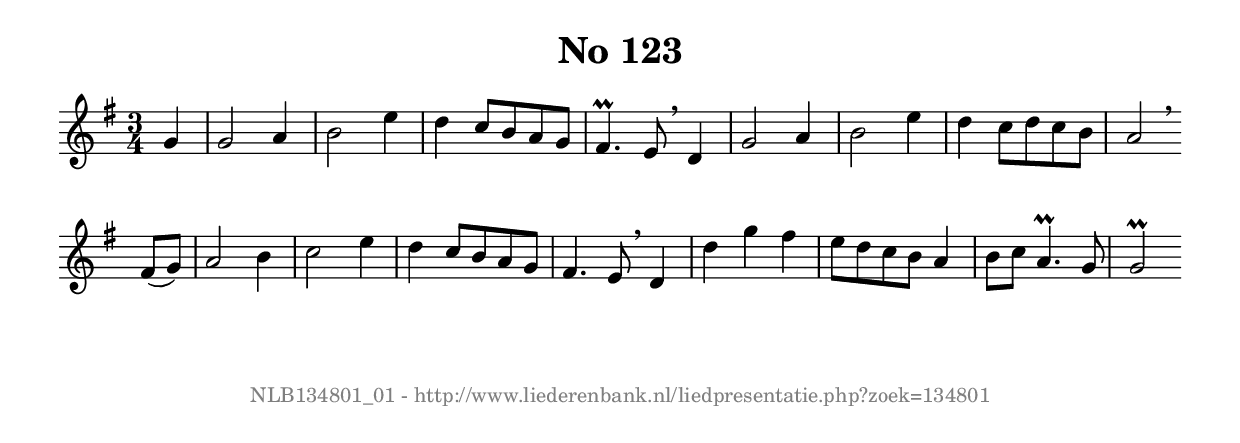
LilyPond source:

%
% produced by wce2krn 1.64 (7 June 2014)
%
\version"2.16"
#(append! paper-alist '(("long" . (cons (* 210 mm) (* 2000 mm)))))
#(set-default-paper-size "long")
sb = {\breathe}
mBreak = {\breathe }
bBreak = {\breathe }
x = {\once\override NoteHead #'style = #'cross }
gl=\glissando
itime={\override Staff.TimeSignature #'stencil = ##f }
ficta = {\once\set suggestAccidentals = ##t}
fine = {\once\override Score.RehearsalMark #'self-alignment-X = #1 \mark \markup {\italic{Fine}}}
dc = {\once\override Score.RehearsalMark #'self-alignment-X = #1 \mark \markup {\italic{D.C.}}}
dcf = {\once\override Score.RehearsalMark #'self-alignment-X = #1 \mark \markup {\italic{D.C. al Fine}}}
dcc = {\once\override Score.RehearsalMark #'self-alignment-X = #1 \mark \markup {\italic{D.C. al Coda}}}
ds = {\once\override Score.RehearsalMark #'self-alignment-X = #1 \mark \markup {\italic{D.S.}}}
dsf = {\once\override Score.RehearsalMark #'self-alignment-X = #1 \mark \markup {\italic{D.S. al Fine}}}
dsc = {\once\override Score.RehearsalMark #'self-alignment-X = #1 \mark \markup {\italic{D.S. al Coda}}}
pv = {\set Score.repeatCommands = #'((volta "1"))}
sv = {\set Score.repeatCommands = #'((volta "2"))}
tv = {\set Score.repeatCommands = #'((volta "3"))}
qv = {\set Score.repeatCommands = #'((volta "4"))}
xv = {\set Score.repeatCommands = #'((volta #f))}
\header{ tagline = ""
title = "No 123"
}
\score {{
\key g \major
\relative g'
{
\set melismaBusyProperties = #'()
\partial 32*8
\time 3/4
\tempo 4=120
\override Score.MetronomeMark #'transparent = ##t
\override Score.RehearsalMark #'break-visibility = #(vector #t #t #f)
g4 g2 a4 b2 e4 d c8 b a g fis4.^\prall e8 \sb d4 g2 a4 b2 e4 d c8 d c b a2 \bar ":|:" \bBreak
fis8( g) a2 b4 c2 e4 d c8 b a g fis4. e8 \sb d4 d' g fis e8 d c b a4 b8 c a4.^\prall g8 g2^\prall \bar ":|"
 }}
 \midi { }
 \layout {
            indent = 0.0\cm
}
}
\markup { \vspace #0 } \markup { \with-color #grey \fill-line { \center-column { \smaller "NLB134801_01 - http://www.liederenbank.nl/liedpresentatie.php?zoek=134801" } } }
